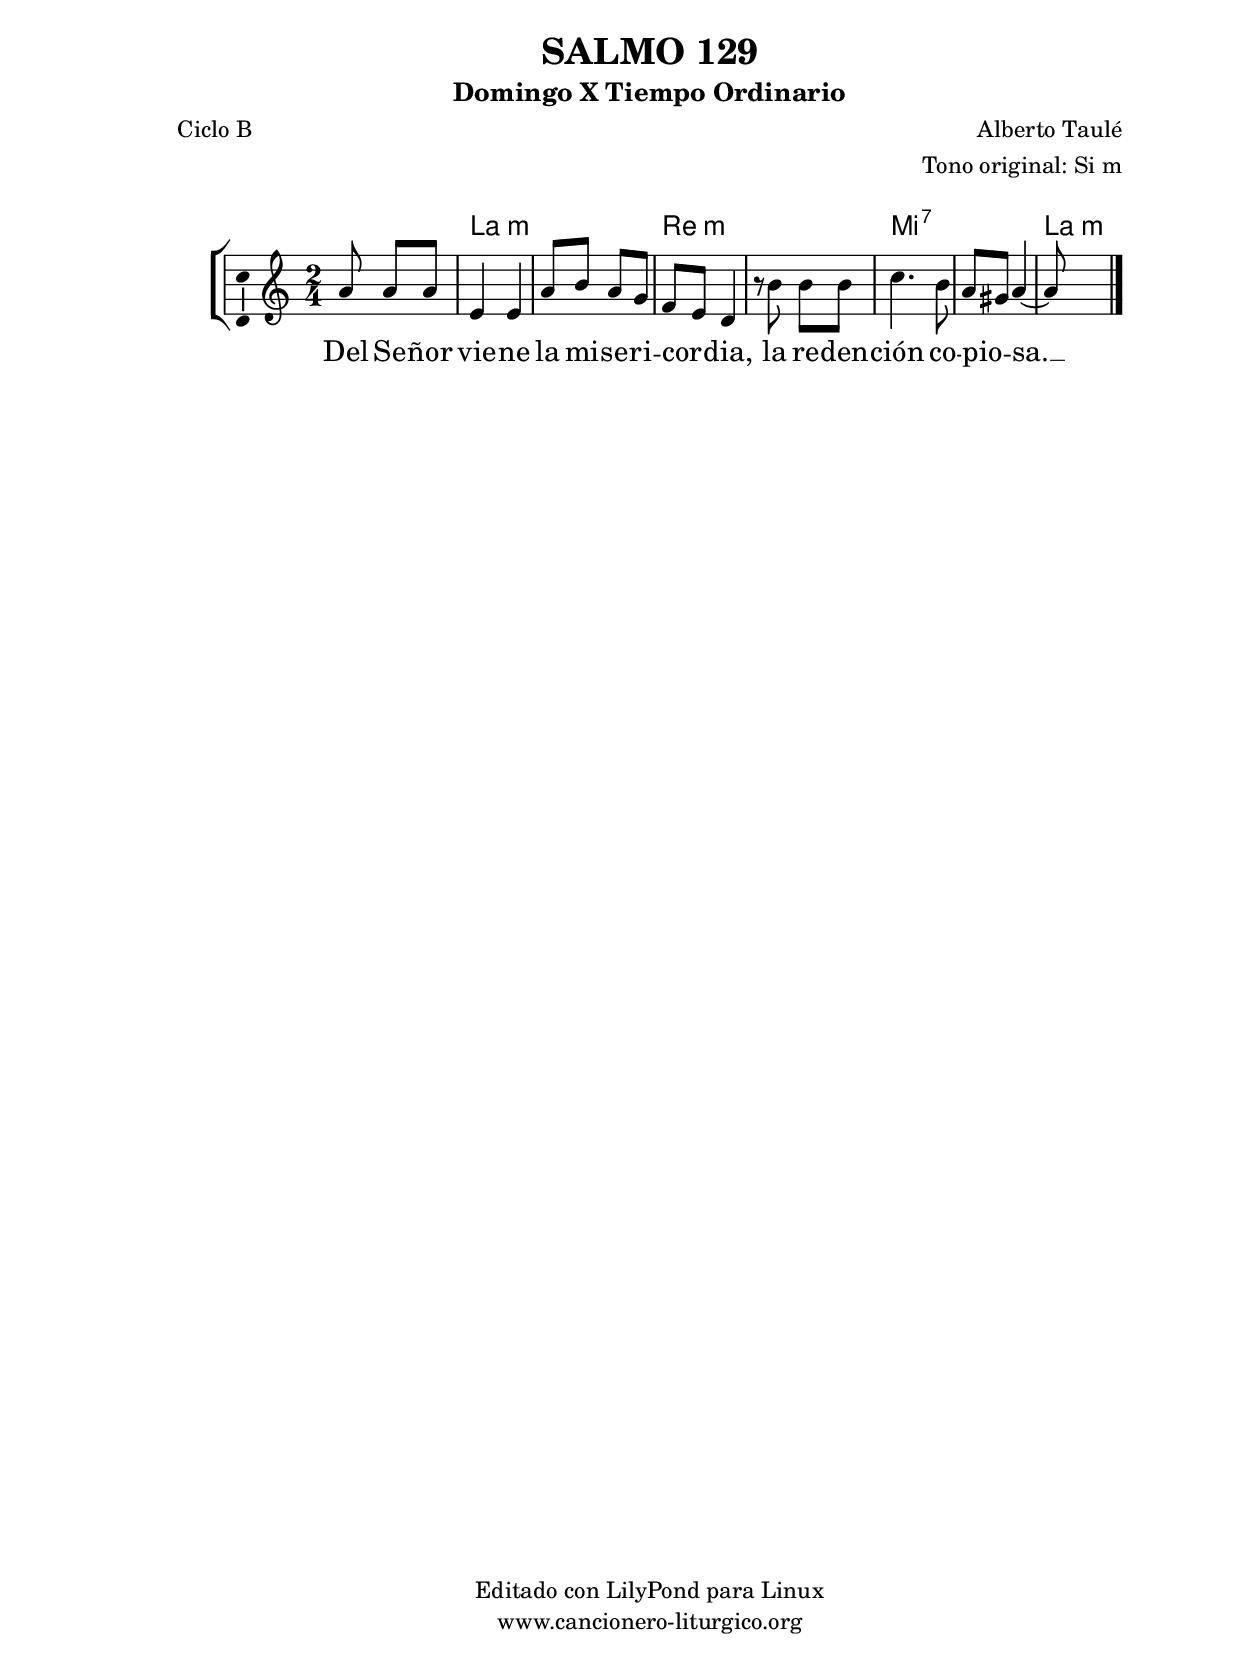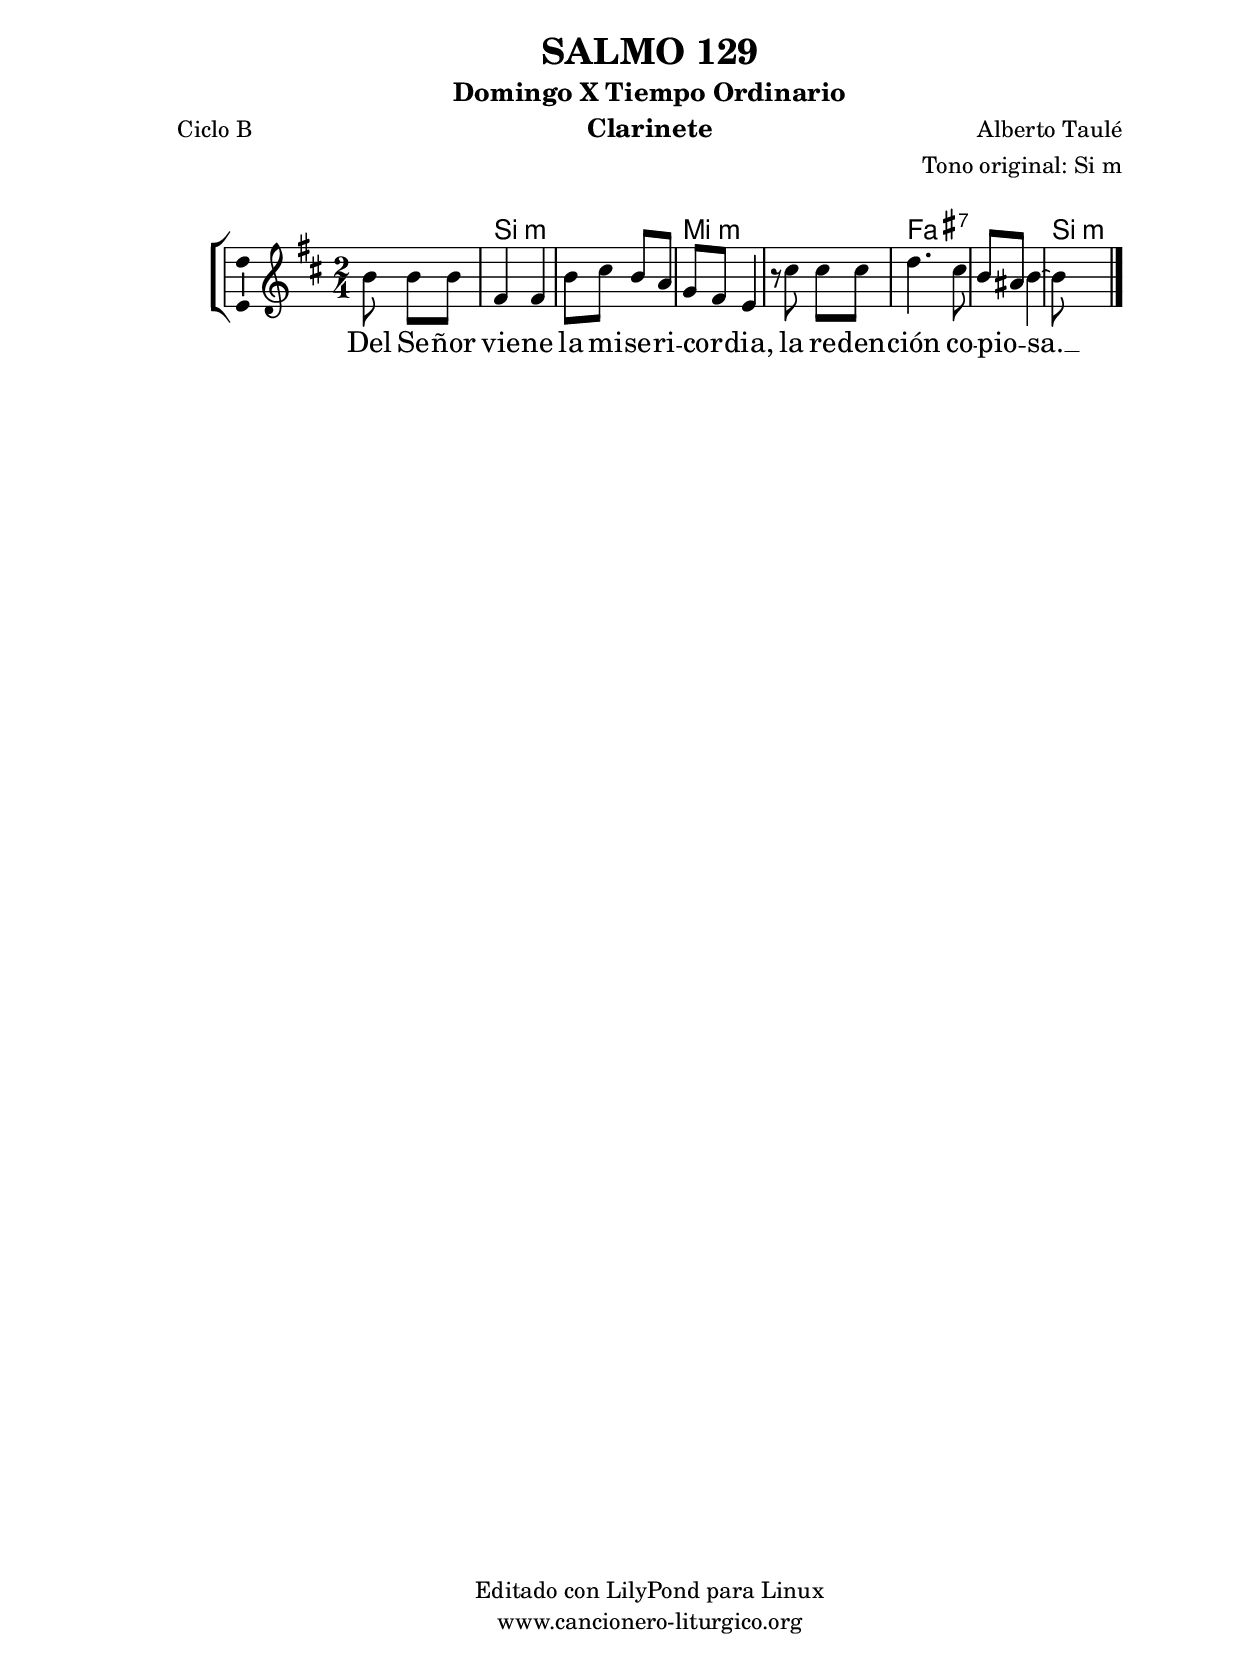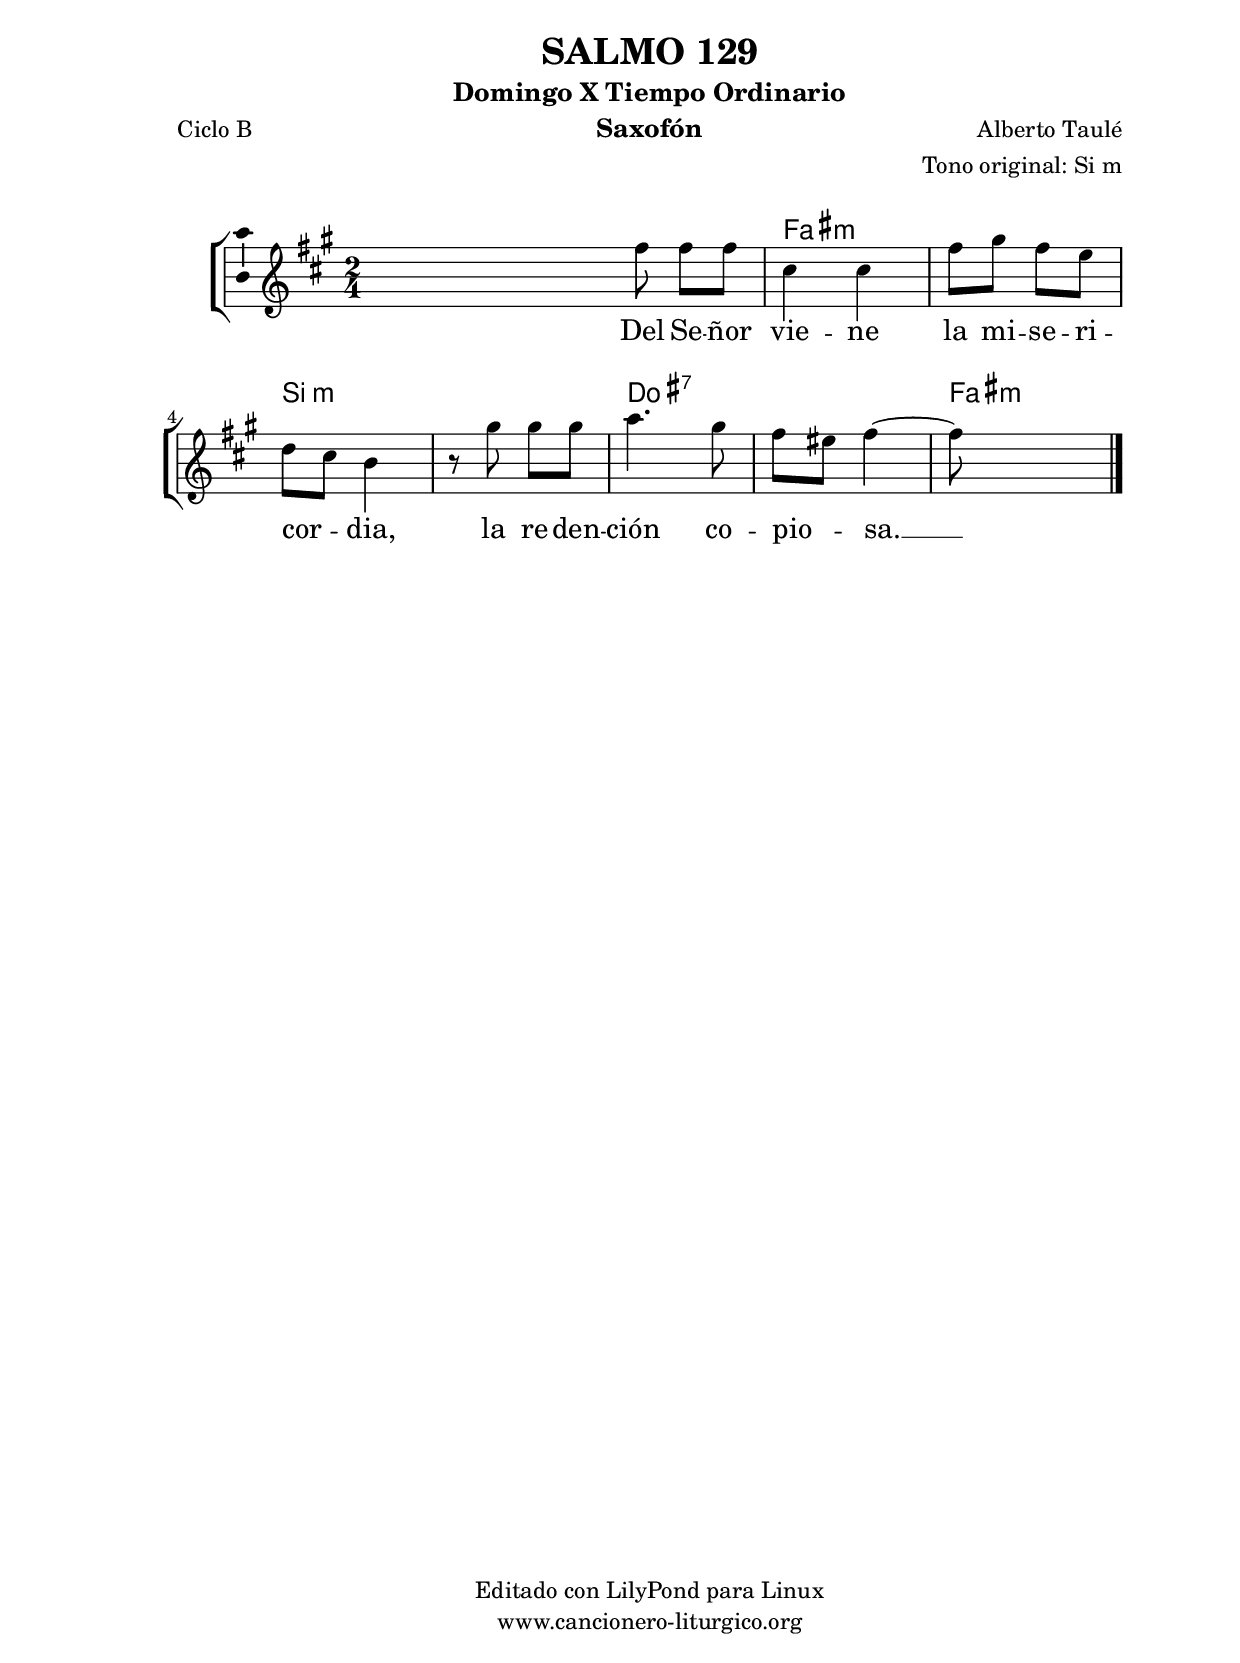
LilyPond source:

%
%para convertir .midi en .wav:
%timidity filename.midi -Ow -o finename.wav
%
%
%Para convertir de .wav a .mp3:
%lame -h -m j filename.wav
%
%
%para escuchar el midi:
%timidity nombrefichero.midi
%


%versión de lilypond para la que se ha escrito esta partitura:
\version "2.16.0"

	%Tamaño papel
	#(set-default-paper-size "a4")
	%Tamaño partitura
	#(set-global-staff-size 20)
	%No responde al pulsar sobre una nota
	#(ly:set-option 'point-and-click #f)

%parámetros del encabezamiento:
\header {
	title = "SALMO 129"
	subtitle = "Domingo X Tiempo Ordinario"
	composer = "Alberto Taulé"
	poet = "Ciclo B"
	meter = ""
	arranger = "Tono original: Si m"
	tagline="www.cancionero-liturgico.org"
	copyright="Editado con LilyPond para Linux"
	}

%parámetros asociados al papel:
\paper  {
	oddHeaderMarkup = \markup {\fill-line { \on-the-fly #not-first-page \fromproperty #'header:title \on-the-fly #not-first-page \fromproperty #'header:composer }}
	evenHeaderMarkup = \markup {\fill-line { \fromproperty #'header:composer \fromproperty #'header:title }}
	#(set-paper-size "a4")
	print-page-number = ##f
	first-page-number = 1
	print-first-page-number = ##f
%	head-separation = 3.0 \cm
	top-margin = 2.0 \cm
	bottom-margin = 0.5\cm
%%%	bottom-margin = -1.0\cm
	left-margin = 3.0 \cm
	line-width = 16.0 \cm 
	indent = 8\mm
	interscoreline = 2.\mm
	between-system-space = 15\mm
%	para que las partituras no llenen la hoja:
	ragged-bottom = ##t
%	idem para la última hoja:
	ragged-last-bottom = ##f
%	para que las partituras llenen el ancho del papel:
	ragged-last = ##f
	after-title-space = 2.5 \cm
%page-count=1
%system-count=1

	%Flexible Vertical Spacing
%	markup-markup-spacing =
%	#'((basic-distance . 15) (minimum-distance . 15) (padding . 3))
	markup-system-spacing =
	#'((basic-distance . 15) (minimum-distance . 15) (padding . 3))
	system-system-spacing =
	#'((basic-distance . 15) (minimum-distance . 15) (padding . 3))
	score-system-spacing =
	#'((basic-distance . 15) (minimum-distance . 15) (padding . 5))
%	top-system-spacing = % header
%	#'((basic-distance . 8) (minimum-distance . 0) (padding . 3))
%	top-markup-spacing =
%	#'((basic-distance . 20) (minimum-distance . 20) (padding . 3))
	last-bottom-spacing = % footer
	#'((basic-distance . 5) (minimum-distance . 5) (padding . 3))
%	score-markup-spacing =
%	#'((basic-distance . 16) (minimum-distance . 13) (padding . 3))

	}


%parámetros que afectan a toda la partitura:
global =  {
	%clave de sol (G):
	\clef G
	%armadura:
	\transpose b a
	\key b \minor
	\tempo 4=88
	\set Score.tempoHideNote = ##t
	}


acordes = {
	\italianChords
	\chordmode {
	\transpose b a
{

s2
b2:m s e:m s fis:7 s b:m

	}
	}
}


melodia = 
	\transpose b a
{
	\relative c''{

\time 2/4

s8 b8 b b
fis4 fis
b8 cis b a
g8 fis e4
r8 cis'8 cis cis
d4. cis8
b8 ais b4~
b8 s8 s4

	\bar "|."
	}
	}


texto = \lyricmode {
Del Se -- ñor vie -- ne la mi -- se -- ri -- cor -- _ dia,
la re -- den -- ción co -- pio -- _ sa. __ 
	}


acordesStaff = \context ChordNames = acordesStaff <<
	\set chordChanges = ##t
	\acordes
	>>


vozStaff = \context Voice = vozStaff
\with {\consists "Ambitus_engraver"}
<<
%	\set Staff.instrumentName = ""
%	\set Staff.shortInstrumentName = ""
%	\set Staff.midiInstrument = #"clarinet"
%	\set Staff.midiInstrument = #"cello"
%	\set Staff.midiInstrument = #"flute"
	\set Staff.midiInstrument = #"electric guitar (jazz)"
%	\set Staff.midiInstrument = #"english horn"
%	\set Staff.midiInstrument = #"violin"
%	\set Staff.midiInstrument = #"glockenspiel"
	\set Staff.midiMinimumVolume = #0.7
	\set Staff.midiMaximumVolume = #0.9
	\global
	\melodia
	>>


textoStaff = \context Lyrics = textoStaff <<
	\lyricsto vozStaff \texto
	>>

\book {
	\score {
		\context ChoirStaff {
			\override StaffGroup.SystemStartBracket #'collapse-height = #1
			\override Score.SystemStartBar #'collapse-height = #1
			<<
			\acordesStaff
			\vozStaff
			\textoStaff
			>>
			}
		\layout {
	    		\context {
				\Lyrics
				\override LyricText #'font-size = #2
				}
	   		 \context {
				\Score
				%fontSize = #3
				\override StaffSymbol #'staff-space = #(magstep +3)
				%\override Beam #'thickness = #0.55
				%\override SpacingSpanner #'spacing-increment = #1.0
				%\override Slur #'height-limit = #1.5
				}
			}
		}
	\score {
		\unfoldRepeats
		\context ChoirStaff {
			<<
			\acordesStaff
			\vozStaff
			>>
			}
		\midi {
	  		\context {
	  			\Score
				tempoWholesPerMinute = #(ly:make-moment 70 4)
				}
			}
		}
	}

%Partitura para clarinete
#(define output-suffix "C")
\book {
	\header{
		instrument = "Clarinete"
		}
	\score {
		\context ChoirStaff {
			\override StaffGroup.SystemStartBracket #'collapse-height = #1
			\override Score.SystemStartBar #'collapse-height = #1
\transpose c d
			<<
			\acordesStaff
			\vozStaff
			\textoStaff
			>>
			}
		\layout {
	    		\context {
				\Lyrics
				\override LyricText #'font-size = #2
				}
	   		 \context {
				\Score
				%fontSize = #3
				\override StaffSymbol #'staff-space = #(magstep +3)
				%\override Beam #'thickness = #0.55
				%\override SpacingSpanner #'spacing-increment = #1.0
				%\override Slur #'height-limit = #1.5
				}
			}
		}
	}

%Partitura para saxofón
#(define output-suffix "S")
\book {
	\header{
		instrument = "Saxofón"
		}
	\score {
		\context ChoirStaff {
			\override StaffGroup.SystemStartBracket #'collapse-height = #1
			\override Score.SystemStartBar #'collapse-height = #1
\transpose c a
			<<
			\acordesStaff
			\vozStaff
			\textoStaff
			>>
			}
		\layout {
	    		\context {
				\Lyrics
				\override LyricText #'font-size = #2
				}
	   		 \context {
				\Score
				%fontSize = #3
				\override StaffSymbol #'staff-space = #(magstep +3)
				%\override Beam #'thickness = #0.55
				%\override SpacingSpanner #'spacing-increment = #1.0
				%\override Slur #'height-limit = #1.5
				}
			}
		}
	}

